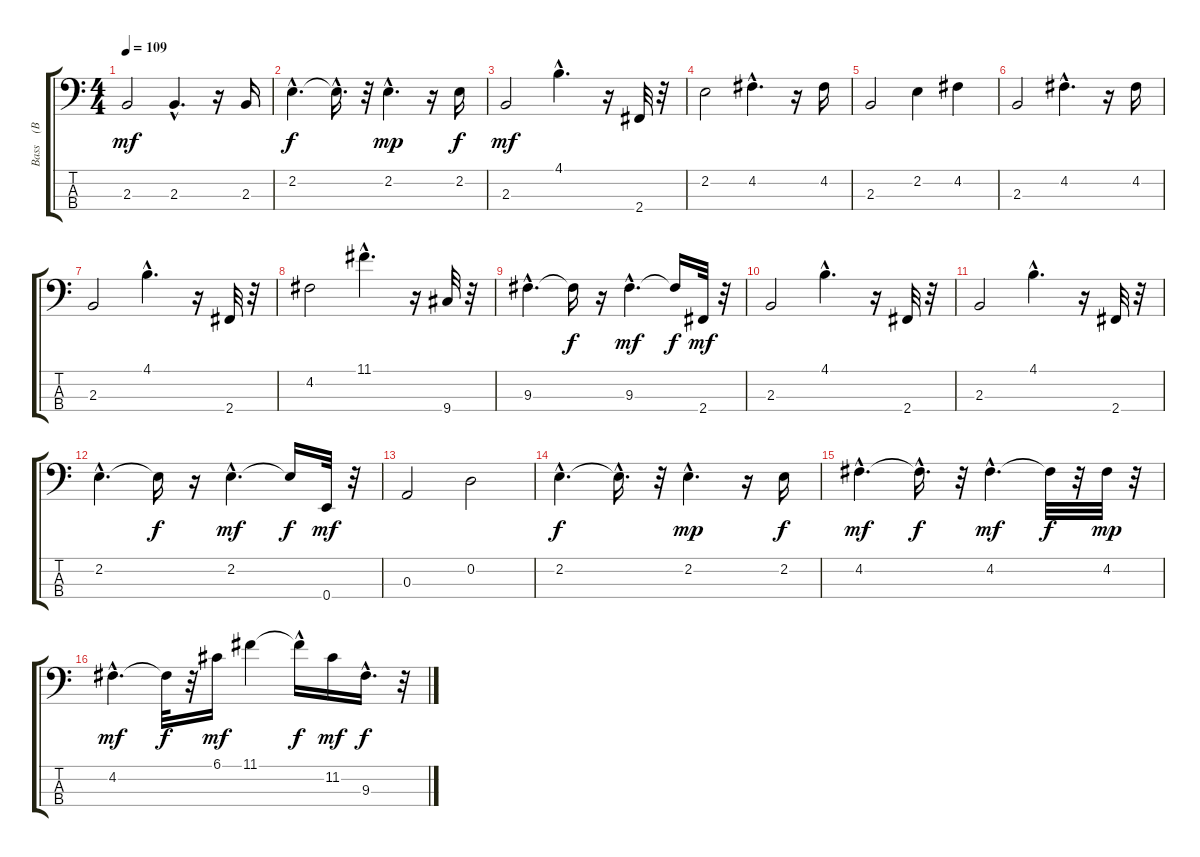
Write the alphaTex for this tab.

\track ("Bass    (BB)" "Bass    (B") {instrument fretlessbass}
\staff {score tabs}
\tuning (G2 D2 A1 E1) {hide}
\ts (4 4)
\tempo 109
\clef f4
\ks c
2.3.2{dy mf} 2.3{hac}.4{d} r.16 2.3.16 |
2.2{hac}.4{d dy f} 2.2{hac t}.16{d} r.32 2.2{hac}.4{d dy mp} r.16 2.2.16{dy f} |
2.3.2{dy mf} 4.1{hac}.4{d} r.16 2.4.32 r.32 |
2.2.2 4.2{hac}.4{d} r.16 4.2.16 |
2.3.2 2.2.4 4.2.4 |
2.3.2 4.2{hac}.4{d} r.16 4.2.16 |
2.3.2 4.1{hac}.4{d} r.16 2.4.32 r.32 |
4.2.2 11.1{hac}.4{d} r.16 9.4.32 r.32 |
9.3{hac}.4{d} 9.3{t}.16{dy f} r.16 9.3{hac}.4{d dy mf} 9.3{t}.16{dy f} 2.4.32{dy mf} r.32 |
2.3.2 4.1{hac}.4{d} r.16 2.4.32 r.32 |
2.3.2 4.1{hac}.4{d} r.16 2.4.32 r.32 |
2.2{hac}.4{d} 2.2{t}.16{dy f} r.16 2.2{hac}.4{d dy mf} 2.2{t}.16{dy f} 0.4.32{dy mf} r.32 |
0.3.2 0.2.2 |
2.2{hac}.4{d dy f} 2.2{hac t}.16{d} r.32 2.2{hac}.4{d dy mp} r.16 2.2.16{dy f} |
4.2{hac}.4{d dy mf} 4.2{hac t}.16{d dy f} r.32 4.2{hac}.4{d dy mf} 4.2{t}.32{dy f} r.32 4.2.32{dy mp} r.32 |
4.2{hac}.4{d dy mf} 4.2{t}.32{dy f} r.32 6.1.16{dy mf} 11.1.4 11.1{hac t}.16{dy f} 11.2.16{dy mf} 9.3{hac}.16{d dy f} r.32
